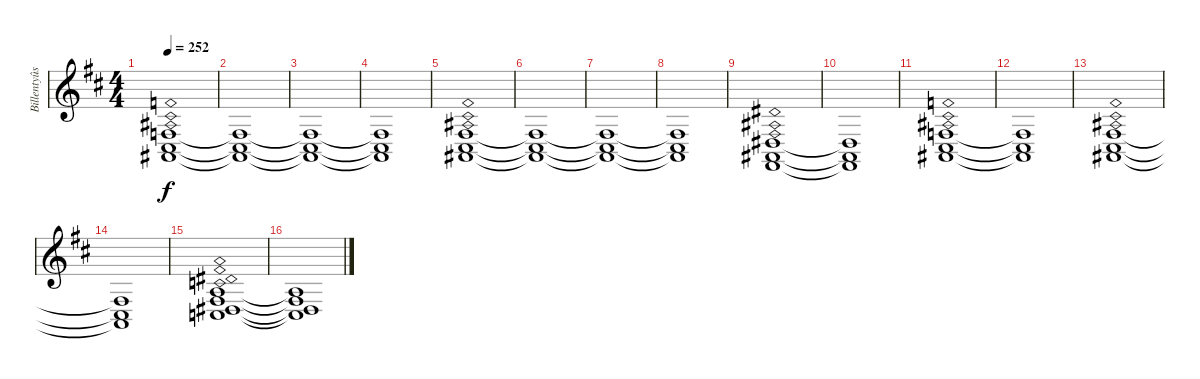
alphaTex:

\track ("Billentyûs (Mats Olausson)" "Billentyûs") {instrument stringensemble1}
\staff {score}
\tuning (E4 B3 G3 D3 A2 E2 B1) {hide}
\ts (4 4)
\tempo 252
\clef g2
\ks d
(3.4{ph 12} 4.5{ph 12} 6.6{ph 12}).1{dy f} |
(3.4{t} 4.5{t} 6.6{t}).1 |
(3.4{t} 4.5{t} 6.6{t}).1 |
(3.4{t} 4.5{t} 6.6{t}).1 |
(4.4{ph 12} 4.5{ph 12} 6.6{ph 12}).1 |
(4.4{t} 4.5{t} 6.6{t}).1 |
(4.4{t} 4.5{t} 6.6{t}).1 |
(4.4{t} 4.5{t} 6.6{t}).1 |
(1.4{ph 12} 1.5{ph 12} 2.6{ph 12}).1 |
(1.4{t} 1.5{t} 2.6{t}).1 |
(3.4{ph 12} 4.5{ph 12} 6.6{ph 12}).1 |
(3.4{t} 4.5{t} 6.6{t}).1 |
(4.4{ph 12} 4.5{ph 12} 6.6{ph 12}).1 |
(4.4{t} 4.5{t} 6.6{t}).1 |
(2.3{ph 12} 4.4{ph 12} 6.5{ph 12} 8.6{ph 12}).1 |
(2.3{t} 4.4{t} 6.5{t} 8.6{t}).1
